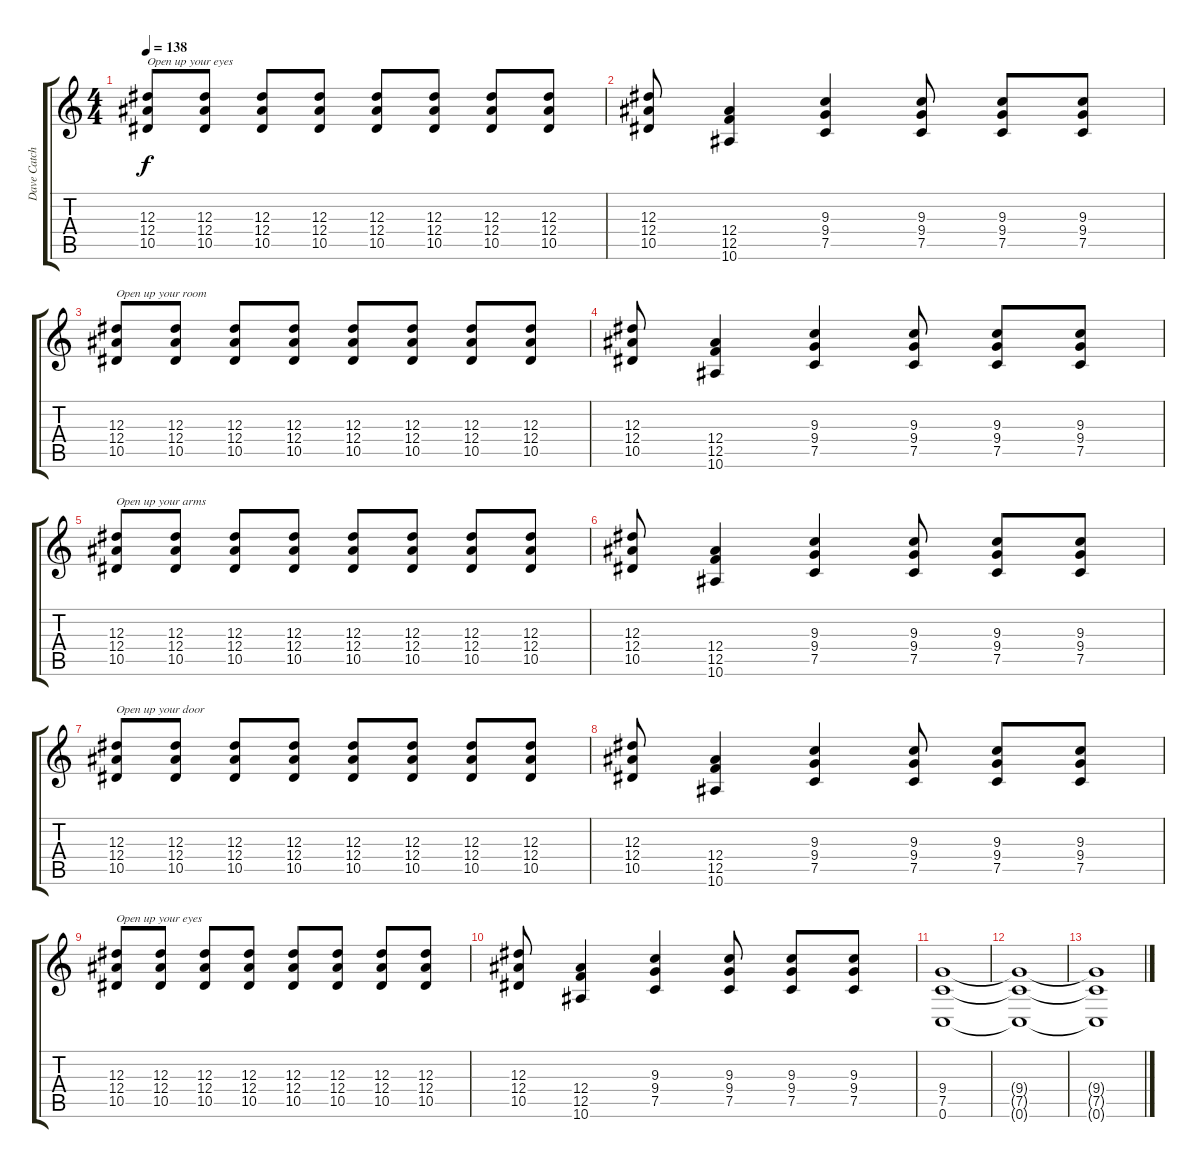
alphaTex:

\track ("Dave Catching" "Dave Catch") {instrument distortionguitar}
\staff {score tabs}
\tuning (C4 G3 Eb3 Bb2 F2 C2) {hide}
\ts (4 4)
\tempo 138
\clef g2
\ks c
(12.3 12.4 10.5).8{txt "Open up your eyes" dy f balance 8} (12.3 12.4 10.5).8 (12.3 12.4 10.5).8 (12.3 12.4 10.5).8 (12.3 12.4 10.5).8 (12.3 12.4 10.5).8 (12.3 12.4 10.5).8 (12.3 12.4 10.5).8 |
(12.3 12.4 10.5).8 (12.4 12.5 10.6).4 (9.3 9.4 7.5).4 (9.3 9.4 7.5).8 (9.3 9.4 7.5).8 (9.3 9.4 7.5).8 |
(12.3 12.4 10.5).8{txt "Open up your room"} (12.3 12.4 10.5).8 (12.3 12.4 10.5).8 (12.3 12.4 10.5).8 (12.3 12.4 10.5).8 (12.3 12.4 10.5).8 (12.3 12.4 10.5).8 (12.3 12.4 10.5).8 |
(12.3 12.4 10.5).8 (12.4 12.5 10.6).4 (9.3 9.4 7.5).4 (9.3 9.4 7.5).8 (9.3 9.4 7.5).8 (9.3 9.4 7.5).8 |
(12.3 12.4 10.5).8{txt "Open up your arms"} (12.3 12.4 10.5).8 (12.3 12.4 10.5).8 (12.3 12.4 10.5).8 (12.3 12.4 10.5).8 (12.3 12.4 10.5).8 (12.3 12.4 10.5).8 (12.3 12.4 10.5).8 |
(12.3 12.4 10.5).8 (12.4 12.5 10.6).4 (9.3 9.4 7.5).4 (9.3 9.4 7.5).8 (9.3 9.4 7.5).8 (9.3 9.4 7.5).8 |
(12.3 12.4 10.5).8{txt "Open up your door"} (12.3 12.4 10.5).8 (12.3 12.4 10.5).8 (12.3 12.4 10.5).8 (12.3 12.4 10.5).8 (12.3 12.4 10.5).8 (12.3 12.4 10.5).8 (12.3 12.4 10.5).8 |
(12.3 12.4 10.5).8 (12.4 12.5 10.6).4 (9.3 9.4 7.5).4 (9.3 9.4 7.5).8 (9.3 9.4 7.5).8 (9.3 9.4 7.5).8 |
(12.3 12.4 10.5).8{txt "Open up your eyes"} (12.3 12.4 10.5).8 (12.3 12.4 10.5).8 (12.3 12.4 10.5).8 (12.3 12.4 10.5).8 (12.3 12.4 10.5).8 (12.3 12.4 10.5).8 (12.3 12.4 10.5).8 |
(12.3 12.4 10.5).8 (12.4 12.5 10.6).4 (9.3 9.4 7.5).4 (9.3 9.4 7.5).8 (9.3 9.4 7.5).8 (9.3 9.4 7.5).8 |
(9.4 7.5 0.6).1 |
(9.4{t} 7.5{t} 0.6{t}).1 |
(9.4{t} 7.5{t} 0.6{t}).1
